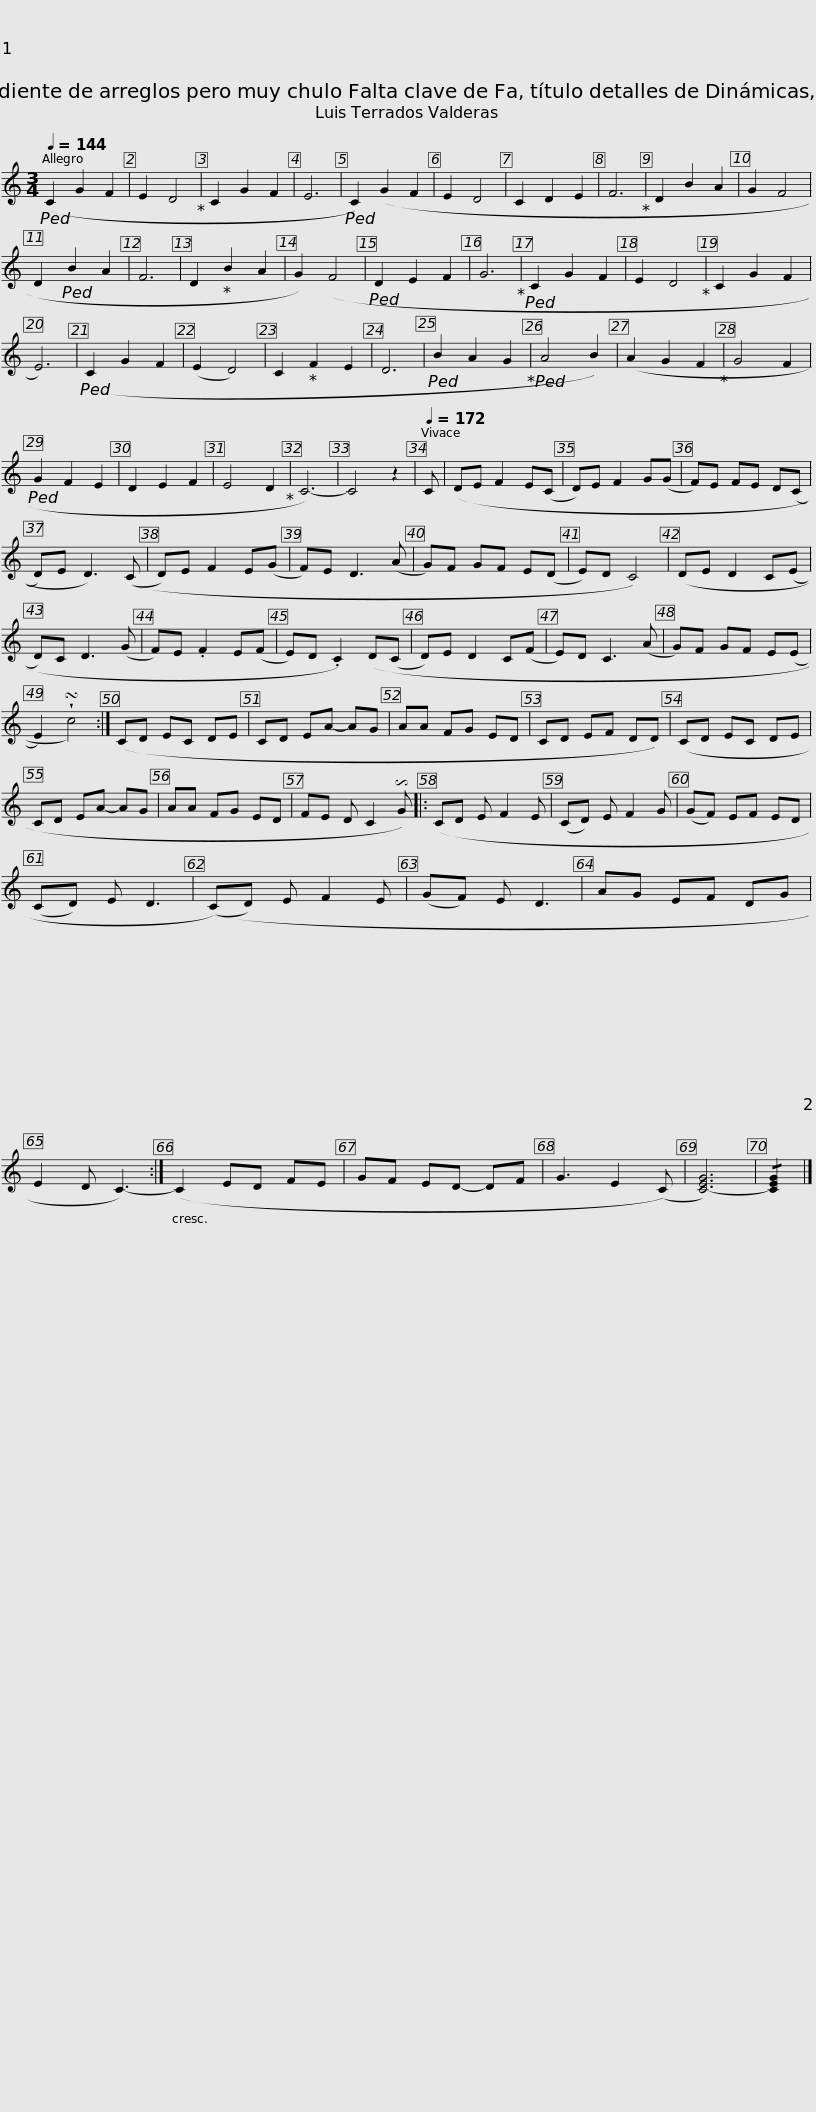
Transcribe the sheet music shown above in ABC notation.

X:1
L:1/8
Q:1/4=144
M:3/4
I:linebreak $
K:C
V:1 treble
V:1
!ped! (C2 G2 F2 | E2 D4!ped-up! | C2 G2 F2 | E6 |!ped! C2) (G2 F2 | %5
 E2 D4 | C2 D2 E2 | F6!ped-up! | D2 B2 A2 |$ G2 F4 | %10
 D2!ped! B2 A2 | F6 | D2!ped-up! B2 A2 | G2) (F4 |!ped! D2 E2 F2 | %15
 G6!ped-up! |!ped! C2 G2 F2 | E2 D4!ped-up! | C2 G2 F2 | E6) |$ %20
!ped! (C2 G2 F2 | (E2 D4) | C2!ped-up! F2 E2 | D6 |!ped! B2 A2 G2!ped-up! | %25
!ped! A4 B2) | (A2 G2 F2!ped-up! | G4 F2 |!ped! G2 F2 E2 | D2 E2 F2 | %30
 E4 D2!ped-up! | C6-) | C4 z2 |$[Q:1/4=172] C | (DE F2 E(C | %35
 D)E F2 G(G | F)E FE D(C | D)E D3) ((C | D)E F2 E(G | F)E D3 (A |$ %40
 G)F GF E(D | E)D C4) | (DE D2 C(E | D)C D3 (G | F)E .F2 E(F | %45
 E)D .C2) (D(C | D)E D2 C(F | E)D C3 (A |$ G)F GF E(E | E2) !wedge!!turn!c4) :| %50
 (CD EC DE | CD EA- AG | AA FG ED | CD EF DD) |$ (CD EC DE | %55
 CD EA- AG | AA FG ED | FE D C2 !invertedturn!G) |: (CD E F2 E | (CD) E F2 G | %60
 (GF) EF ED |$ (CD) E D3 | ((C)D) E F2 E | (GF) E D3 | AG EF DG |$ %65
 E2 D C3-) :| (C2 ED FE | GF ED- DF | G3 E2 (C) | [C-EG]6) | %70
 !/![CEG]2 |] %71
